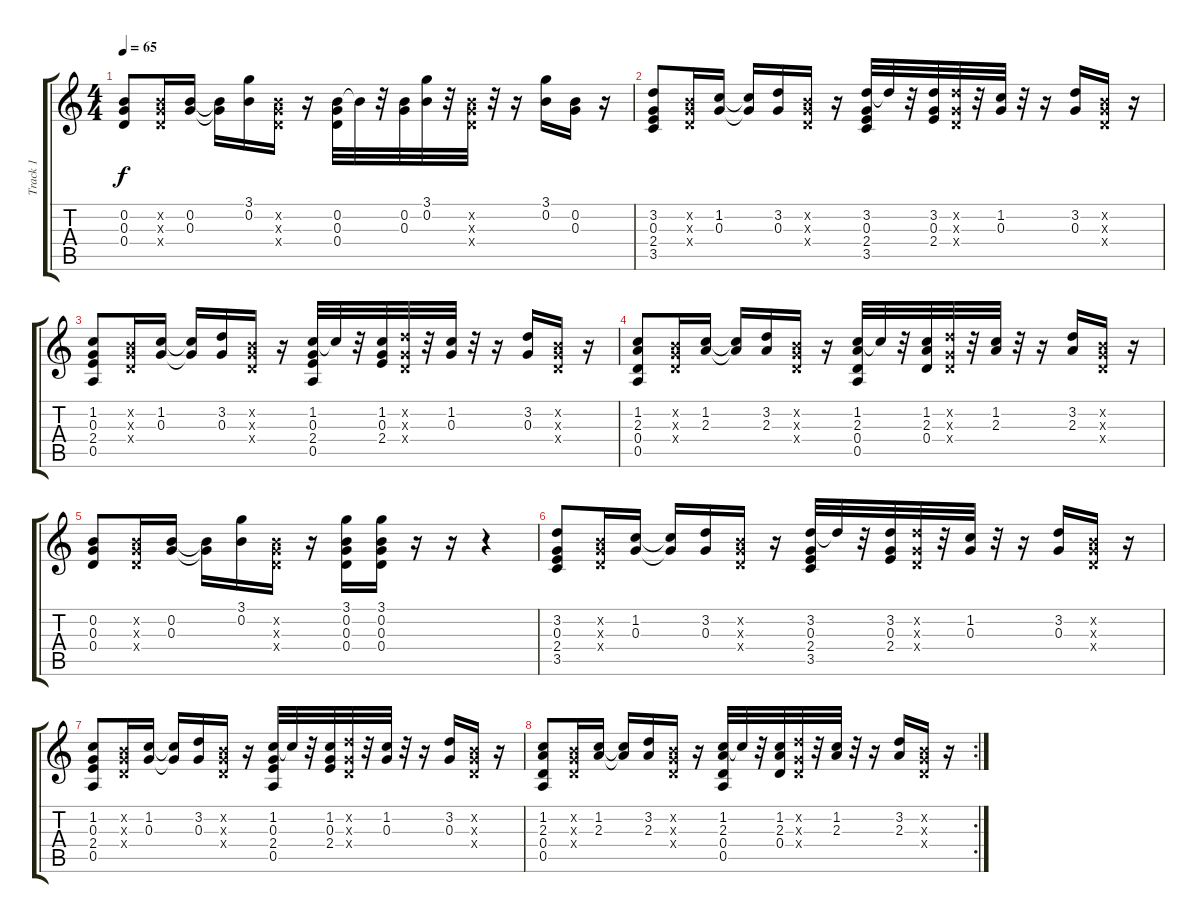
\track ("Track 1" "Track 1") {instrument acousticguitarsteel}
\staff {score tabs}
\tuning (E4 B3 G3 D3 A2 E2) {hide}
\ts (4 4)
\tempo 65
\clef g2
\ks c
(0.2 0.3 0.4).8{dy f} (0.2{x} 0.3{x} 0.4{x}).16 (0.2 0.3).16 (0.2{t} 0.3{t}).16 (3.1 0.2).16 (0.2{x} 0.3{x} 0.4{x}).16 r.16 (0.2 0.3 0.4).32 0.2{t}.32 r.32 (0.2 0.3).32 (3.1 0.2).32 r.32 (0.2{x} 0.3{x} 0.4{x}).32 r.32 r.16 (3.1 0.2).16 (0.2 0.3).16 r.16 |
(3.2 0.3 2.4 3.5).8 (0.2{x} 0.3{x} 0.4{x}).16 (1.2 0.3).16 (1.2{t} 0.3{t}).16 (3.2 0.3).16 (0.2{x} 0.3{x} 0.4{x}).16 r.16 (3.2 0.3 2.4 3.5).32 3.2{t}.32 r.32 (3.2 0.3 2.4).32 (3.2{x} 0.3{x} 0.4{x}).32 r.32 (1.2 0.3).32 r.32 r.16 (3.2 0.3).16 (0.2{x} 0.3{x} 0.4{x}).16 r.16 |
(1.2 0.3 2.4 0.5).8 (0.2{x} 0.3{x} 0.4{x}).16 (1.2 0.3).16 (1.2{t} 0.3{t}).16 (3.2 0.3).16 (0.2{x} 0.3{x} 0.4{x}).16 r.16 (1.2 0.3 2.4 0.5).32 1.2{t}.32 r.32 (1.2 0.3 2.4).32 (3.2{x} 0.3{x} 0.4{x}).32 r.32 (1.2 0.3).32 r.32 r.16 (3.2 0.3).16 (0.2{x} 0.3{x} 0.4{x}).16 r.16 |
(1.2 2.3 0.4 0.5).8 (0.2{x} 0.3{x} 0.4{x}).16 (1.2 2.3).16 (1.2{t} 2.3{t}).16 (3.2 2.3).16 (0.2{x} 0.3{x} 0.4{x}).16 r.16 (1.2 2.3 0.4 0.5).32 1.2{t}.32 r.32 (1.2 2.3 0.4).32 (3.2{x} 0.3{x} 0.4{x}).32 r.32 (1.2 2.3).32 r.32 r.16 (3.2 2.3).16 (0.2{x} 0.3{x} 0.4{x}).16 r.16 |
(0.2 0.3 0.4).8 (0.2{x} 0.3{x} 0.4{x}).16 (0.2 0.3).16 (0.2{t} 0.3{t}).16 (3.1 0.2).16 (0.2{x} 0.3{x} 0.4{x}).16 r.16 (3.1 0.2 0.3 0.4).16 (3.1 0.2 0.3 0.4).16 r.16 r.16 r.4 |
(3.2 0.3 2.4 3.5).8 (0.2{x} 0.3{x} 0.4{x}).16 (1.2 0.3).16 (1.2{t} 0.3{t}).16 (3.2 0.3).16 (0.2{x} 0.3{x} 0.4{x}).16 r.16 (3.2 0.3 2.4 3.5).32 3.2{t}.32 r.32 (3.2 0.3 2.4).32 (3.2{x} 0.3{x} 0.4{x}).32 r.32 (1.2 0.3).32 r.32 r.16 (3.2 0.3).16 (0.2{x} 0.3{x} 0.4{x}).16 r.16 |
(1.2 0.3 2.4 0.5).8 (0.2{x} 0.3{x} 0.4{x}).16 (1.2 0.3).16 (1.2{t} 0.3{t}).16 (3.2 0.3).16 (0.2{x} 0.3{x} 0.4{x}).16 r.16 (1.2 0.3 2.4 0.5).32 1.2{t}.32 r.32 (1.2 0.3 2.4).32 (3.2{x} 0.3{x} 0.4{x}).32 r.32 (1.2 0.3).32 r.32 r.16 (3.2 0.3).16 (0.2{x} 0.3{x} 0.4{x}).16 r.16 |
\rc 2
(1.2 2.3 0.4 0.5).8 (0.2{x} 0.3{x} 0.4{x}).16 (1.2 2.3).16 (1.2{t} 2.3{t}).16 (3.2 2.3).16 (0.2{x} 0.3{x} 0.4{x}).16 r.16 (1.2 2.3 0.4 0.5).32 1.2{t}.32 r.32 (1.2 2.3 0.4).32 (3.2{x} 0.3{x} 0.4{x}).32 r.32 (1.2 2.3).32 r.32 r.16 (3.2 2.3).16 (0.2{x} 0.3{x} 0.4{x}).16 r.16
